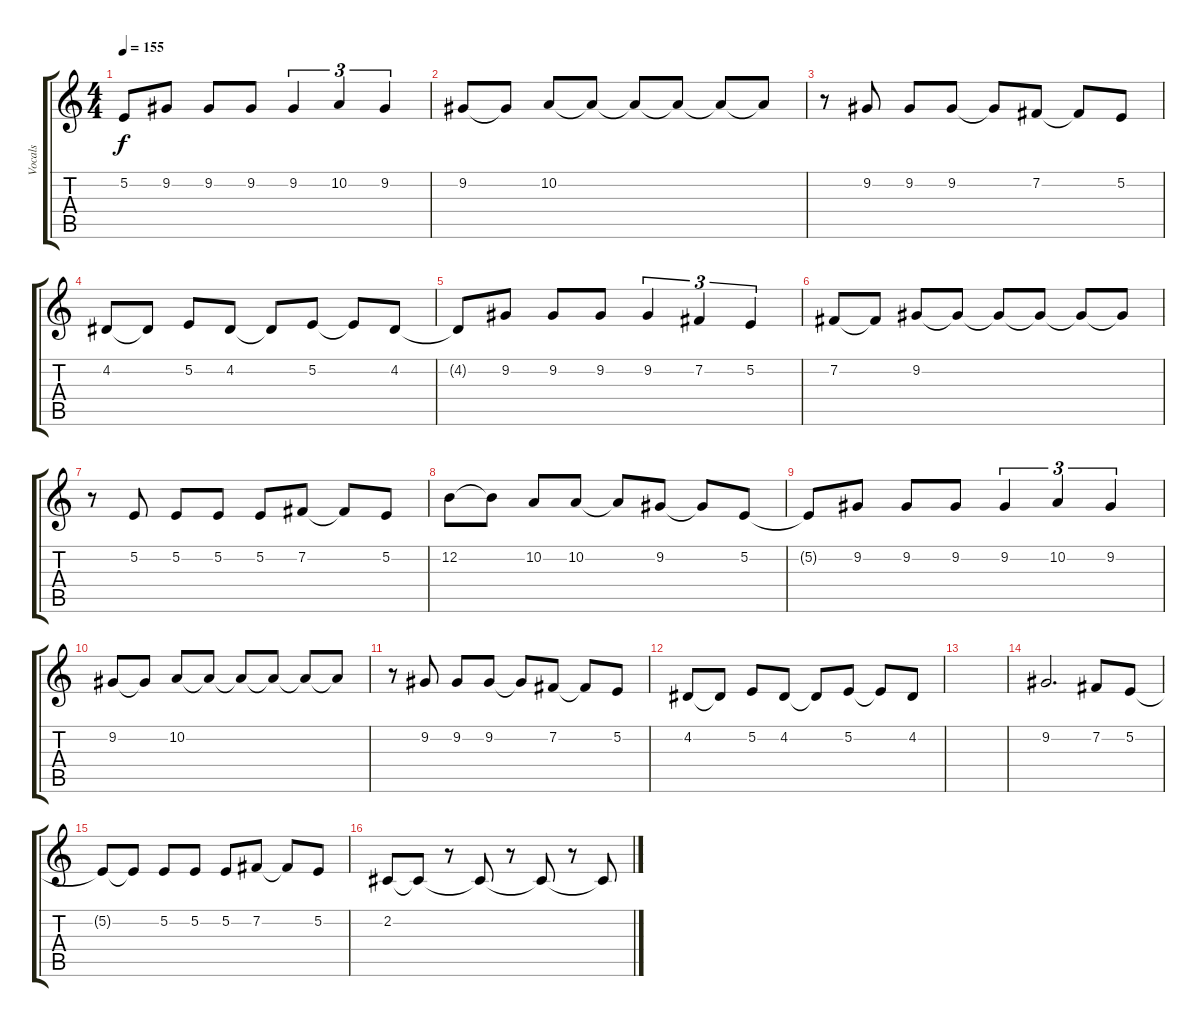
\track ("Vocals" "Vocals") {instrument violin}
\staff {score tabs}
\tuning (E4 B3 G3 D3 A2 E2) {hide}
\ts (4 4)
\tempo 155
\clef g2
\ks c
5.2{t}.8{dy f} 9.2.8 9.2.8 9.2.8 9.2.4{tu (3 2)} 10.2.4{tu (3 2)} 9.2.4{tu (3 2)} |
9.2.8 9.2{t}.8 10.2.8 10.2{t}.8 10.2{t}.8 10.2{t}.8 10.2{t}.8 10.2{t}.8 |
r.8 9.2.8 9.2.8 9.2.8 9.2{t}.8 7.2.8 7.2{t}.8 5.2.8 |
4.2.8 4.2{t}.8 5.2.8 4.2.8 4.2{t}.8 5.2.8 5.2{t}.8 4.2.8 |
4.2{t}.8 9.2.8 9.2.8 9.2.8 9.2.4{tu (3 2)} 7.2.4{tu (3 2)} 5.2.4{tu (3 2)} |
7.2.8{volume 15} 7.2{t}.8 9.2.8 9.2{t}.8 9.2{t}.8 9.2{t}.8 9.2{t}.8 9.2{t}.8 |
r.8 5.2.8 5.2.8 5.2.8 5.2.8 7.2.8 7.2{t}.8 5.2.8 |
12.2.8 12.2{t}.8 10.2.8 10.2.8 10.2{t}.8 9.2.8 9.2{t}.8 5.2.8 |
5.2{t}.8 9.2.8 9.2.8 9.2.8 9.2.4{tu (3 2)} 10.2.4{tu (3 2)} 9.2.4{tu (3 2)} |
9.2.8 9.2{t}.8 10.2.8 10.2{t}.8 10.2{t}.8 10.2{t}.8 10.2{t}.8 10.2{t}.8 |
r.8 9.2.8 9.2.8 9.2.8 9.2{t}.8 7.2.8 7.2{t}.8 5.2.8 |
4.2.8 4.2{t}.8 5.2.8 4.2.8 4.2{t}.8 5.2.8 5.2{t}.8 4.2.8 |
|
9.2.2{d} 7.2.8 5.2.8 |
5.2{t}.8 5.2{t}.8 5.2.8 5.2.8 5.2.8 7.2.8 7.2{t}.8 5.2.8 |
2.2.8 2.2{t}.8 r.8 2.2{t}.8 r.8 2.2{t}.8 r.8 2.2{t}.8
